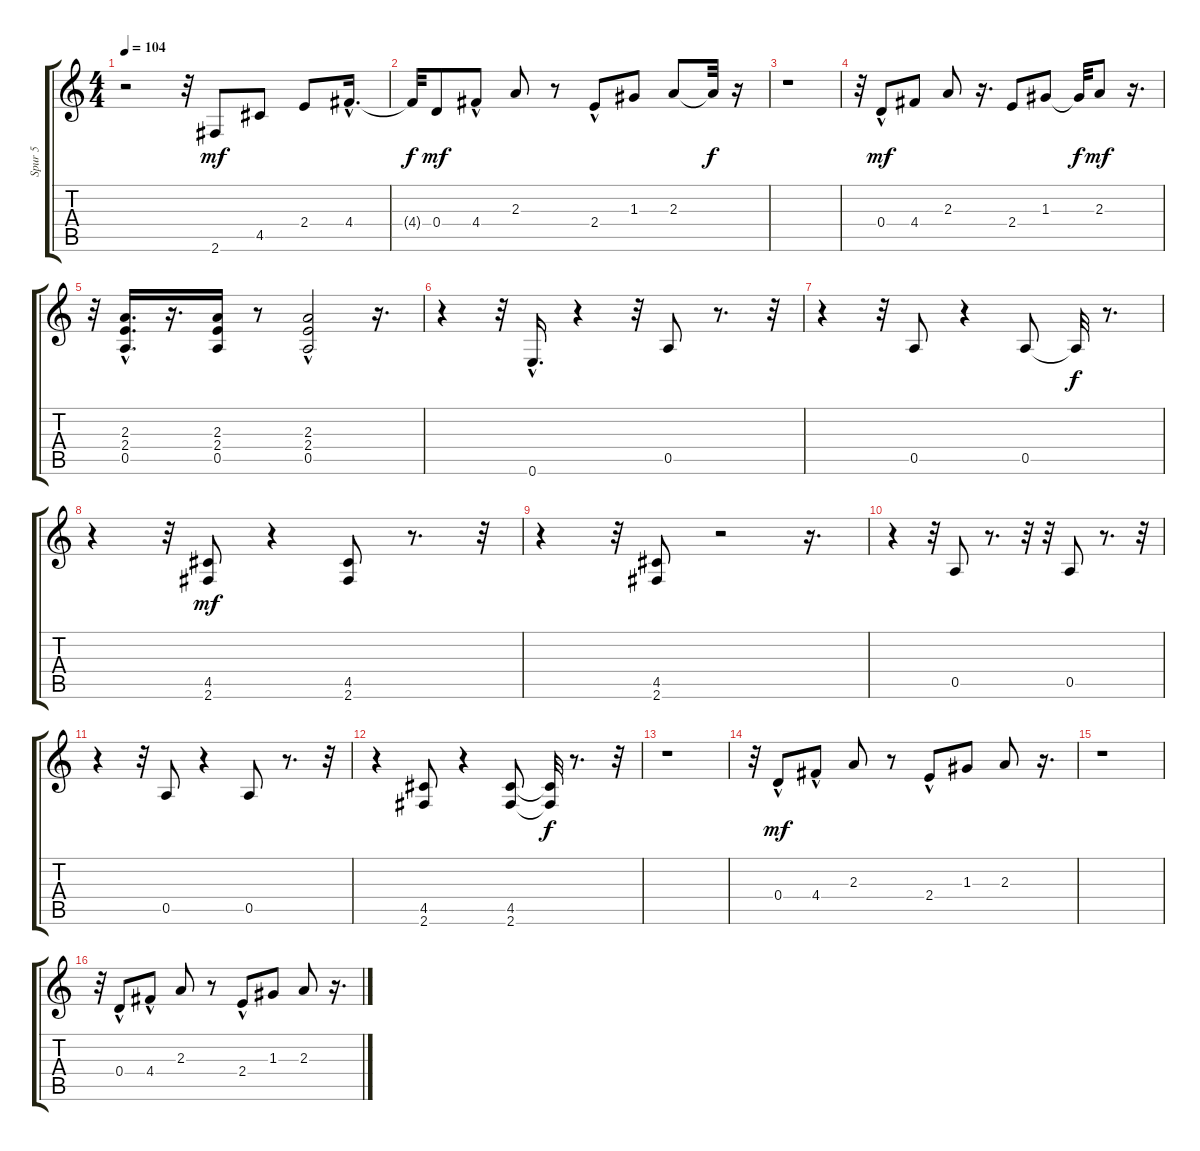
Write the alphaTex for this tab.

\track ("Spur 5" "Spur 5") {instrument electricguitarclean}
\staff {score tabs}
\tuning (E4 B3 G3 D3 A2 E2) {hide}
\ts (4 4)
\tempo 104
\clef g2
\ks c
r.2{dy mf} r.32 2.6.8 4.5.8 2.4.8 4.4{hac}.16{d} |
4.4{t}.32{dy f} 0.4.8{dy mf} 4.4{hac}.8 2.3.8 r.8 2.4{hac}.8 1.3.8 2.3.8 2.3{t}.32{dy f} r.16 |
r.1 |
r.32 0.4{hac}.8{dy mf} 4.4.8 2.3.8 r.16{d} 2.4.8 1.3.8 1.3{t}.32{dy f} 2.3.8{dy mf} r.16{d} |
r.32 (2.3{hac} 2.4{hac} 0.5{hac}).16{d} r.16{d} (2.3 2.4 0.5).16 r.8 (2.3 2.4{hac} 0.5).2 r.16{d} |
r.4 r.32 0.6{hac}.16{d} r.4 r.32 0.5.8 r.8{d} r.32 |
r.4 r.32 0.5.8 r.4 0.5.8 0.5{t}.32{dy f} r.8{d} |
r.4 r.32 (4.5 2.6).8{dy mf} r.4 (4.5 2.6).8 r.8{d} r.32 |
r.4 r.32 (4.5 2.6).8 r.2 r.16{d} |
r.4 r.32 0.5.8 r.8{d} r.32 r.32 0.5.8 r.8{d} r.32 |
r.4 r.32 0.5.8 r.4 0.5.8 r.8{d} r.32 |
r.4 (4.5 2.6).8 r.4 (4.5 2.6).8 (4.5{t} 2.6{t}).32{dy f} r.8{d} r.32 |
r.1 |
r.32 0.4{hac}.8{dy mf} 4.4{hac}.8 2.3.8 r.8 2.4{hac}.8 1.3.8 2.3.8 r.16{d} |
r.1 |
r.32 0.4{hac}.8 4.4{hac}.8 2.3.8 r.8 2.4{hac}.8 1.3.8 2.3.8 r.16{d}
